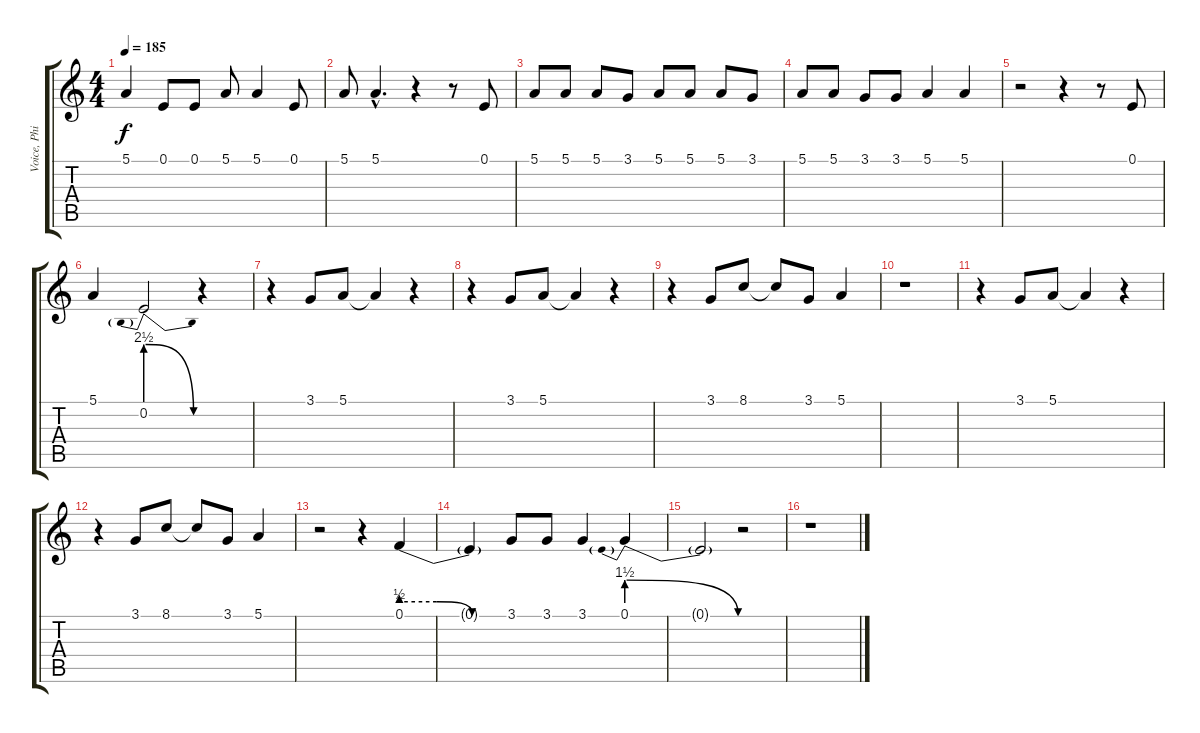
\track ("Voice, Phill" "Voice, Phi") {instrument lead2sawtooth}
\staff {score tabs}
\tuning (E4 B3 G3 D3 A2 E2) {hide}
\ts (4 4)
\tempo 185
\clef g2
\ks c
5.1.4{dy f} 0.1.8 0.1.8 5.1.8 5.1.4 0.1.8 |
5.1.8 5.1{hac}.4{d} r.4 r.8 0.1.8 |
5.1.8 5.1.8 5.1.8 3.1.8 5.1.8 5.1.8 5.1.8 3.1.8 |
5.1.8 5.1.8 3.1.8 3.1.8 5.1.4 5.1.4 |
r.2 r.4 r.8 0.1.8 |
5.1.4 0.2{be (prebendrelease 0 10 60 0)}.2 r.4 |
r.4 3.1.8 5.1.8 5.1{t}.4 r.4 |
r.4 3.1.8 5.1.8 5.1{t}.4 r.4 |
r.4 3.1.8 8.1.8 8.1{t}.8 3.1.8 5.1.4 |
r.1 |
r.4 3.1.8 5.1.8 5.1{t}.4 r.4 |
r.4 3.1.8 8.1.8 8.1{t}.8 3.1.8 5.1.4 |
r.2 r.4 0.1{be (custom 0 2 20 2 40 0 60 0)}.4 |
0.1{t}.4 3.1.8 3.1.8 3.1.4 0.1{be (prebendrelease 0 6 60 0)}.4 |
0.1{t}.2 r.2 |
r.1
